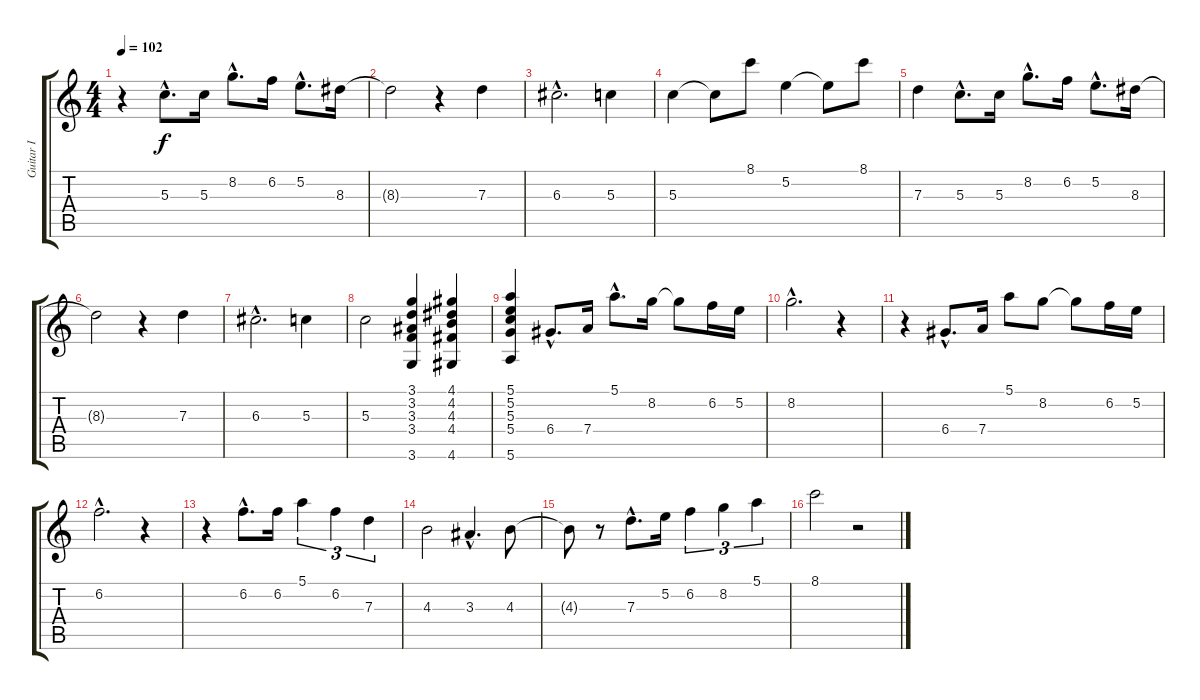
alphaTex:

\track ("Guitar I" "Guitar I") {instrument acousticguitarsteel}
\staff {score tabs}
\tuning (E4 B3 G3 D3 A2 E2) {hide}
\ts (4 4)
\tempo 102
\clef g2
\ks c
r.4{dy f instrument acousticguitarsteel} 5.3{hac}.8{d} 5.3.16 8.2{hac}.8{d} 6.2.16 5.2{hac}.8{d} 8.3.16 |
8.3{t}.2 r.4 7.3.4 |
6.3{hac}.2{d} 5.3.4 |
5.3.4 5.3{t}.8 8.1.8 5.2.4 5.2{t}.8 8.1.8 |
7.3.4 5.3{hac}.8{d} 5.3.16 8.2{hac}.8{d} 6.2.16 5.2{hac}.8{d} 8.3.16 |
8.3{t}.2 r.4 7.3.4 |
6.3{hac}.2{d} 5.3.4 |
5.3.2 (3.1 3.2 3.3 3.4 3.6).4 (4.1 4.2 4.3 4.4 4.6).4 |
(5.1 5.2 5.3 5.4 5.6).4 6.4{hac}.8{d} 7.4.16 5.1{hac}.8{d} 8.2.16 8.2{t}.8 6.2.16 5.2.16 |
8.2{hac}.2{d} r.4 |
r.4 6.4{hac}.8{d} 7.4.16 5.1.8 8.2.8 8.2{t}.8 6.2.16 5.2.16 |
6.2{hac}.2{d} r.4 |
r.4 6.2{hac}.8{d} 6.2.16 5.1.4{tu (3 2)} 6.2.4{tu (3 2)} 7.3.4{tu (3 2)} |
4.3.2 3.3{hac}.4{d} 4.3.8 |
4.3{t}.8 r.8 7.3{hac}.8{d} 5.2.16 6.2.4{tu (3 2)} 8.2.4{tu (3 2)} 5.1.4{tu (3 2)} |
8.1.2 r.2
